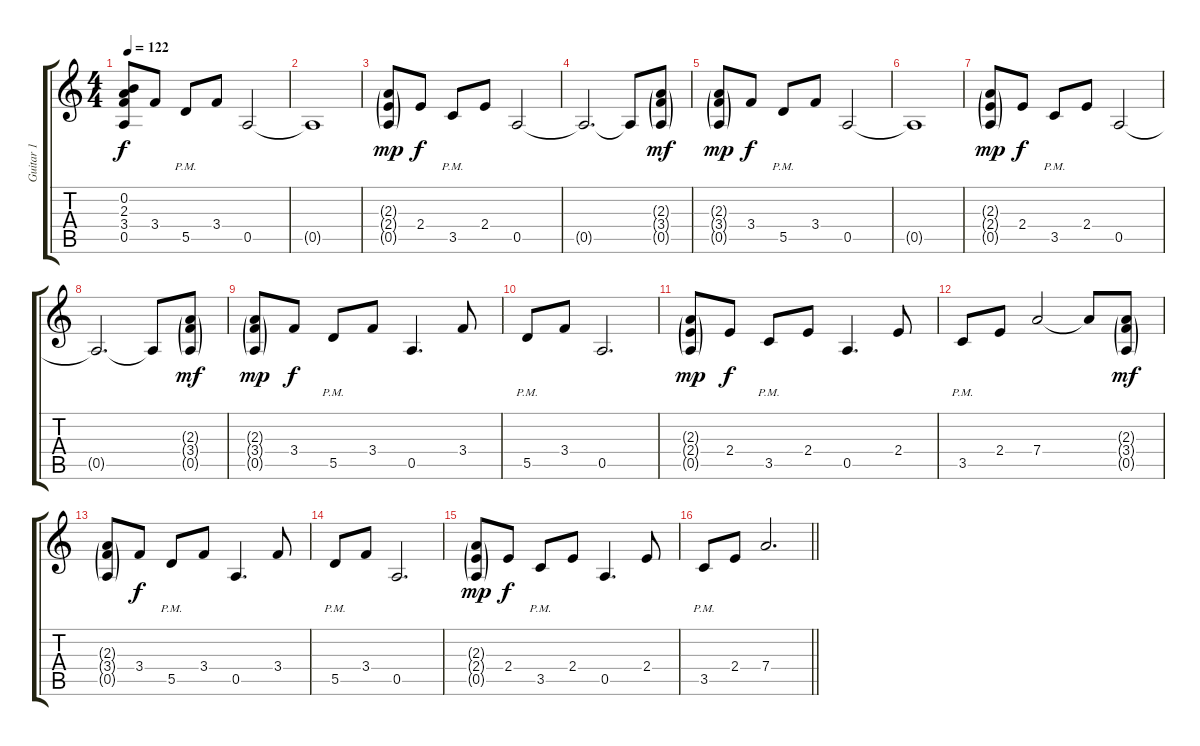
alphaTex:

\track ("Guitar 1" "Guitar 1") {instrument distortionguitar}
\staff {score tabs}
\tuning (E4 B3 G3 D3 A2 E2) {hide}
\ts (4 4)
\tempo 122
\clef g2
\ks c
(0.2 2.3 3.4 0.5).8{dy f} 3.4.8 5.5{pm}.8 3.4.8 0.5.2 |
0.5{t}.1 |
(2.3{g} 2.4{g} 0.5{g}).8{dy mp} 2.4.8{dy f} 3.5{pm}.8 2.4.8 0.5.2 |
0.5{t}.2{d} 0.5{t}.8 (2.3{g} 3.4{g} 0.5{g}).8{dy mf} |
(2.3{g} 3.4{g} 0.5{g}).8{dy mp} 3.4.8{dy f} 5.5{pm}.8 3.4.8 0.5.2 |
0.5{t}.1 |
(2.3{g} 2.4{g} 0.5{g}).8{dy mp} 2.4.8{dy f} 3.5{pm}.8 2.4.8 0.5.2 |
0.5{t}.2{d} 0.5{t}.8 (2.3{g} 3.4{g} 0.5{g}).8{dy mf} |
(2.3{g} 3.4{g} 0.5{g}).8{dy mp} 3.4.8{dy f} 5.5{pm}.8 3.4.8 0.5.4{d} 3.4.8 |
5.5{pm}.8 3.4.8 0.5.2{d} |
(2.3{g} 2.4{g} 0.5{g}).8{dy mp} 2.4.8{dy f} 3.5{pm}.8 2.4.8 0.5.4{d} 2.4.8 |
3.5{pm}.8 2.4.8 7.4.2 7.4{t}.8 (2.3{g} 3.4{g} 0.5{g}).8{dy mf} |
(2.3{g} 3.4{g} 0.5{g}).8 3.4.8{dy f} 5.5{pm}.8 3.4.8 0.5.4{d} 3.4.8 |
5.5{pm}.8 3.4.8 0.5.2{d} |
(2.3{g} 2.4{g} 0.5{g}).8{dy mp} 2.4.8{dy f} 3.5{pm}.8 2.4.8 0.5.4{d} 2.4.8 |
\barLineRight lightlight
3.5{pm}.8 2.4.8 7.4.2{d}
